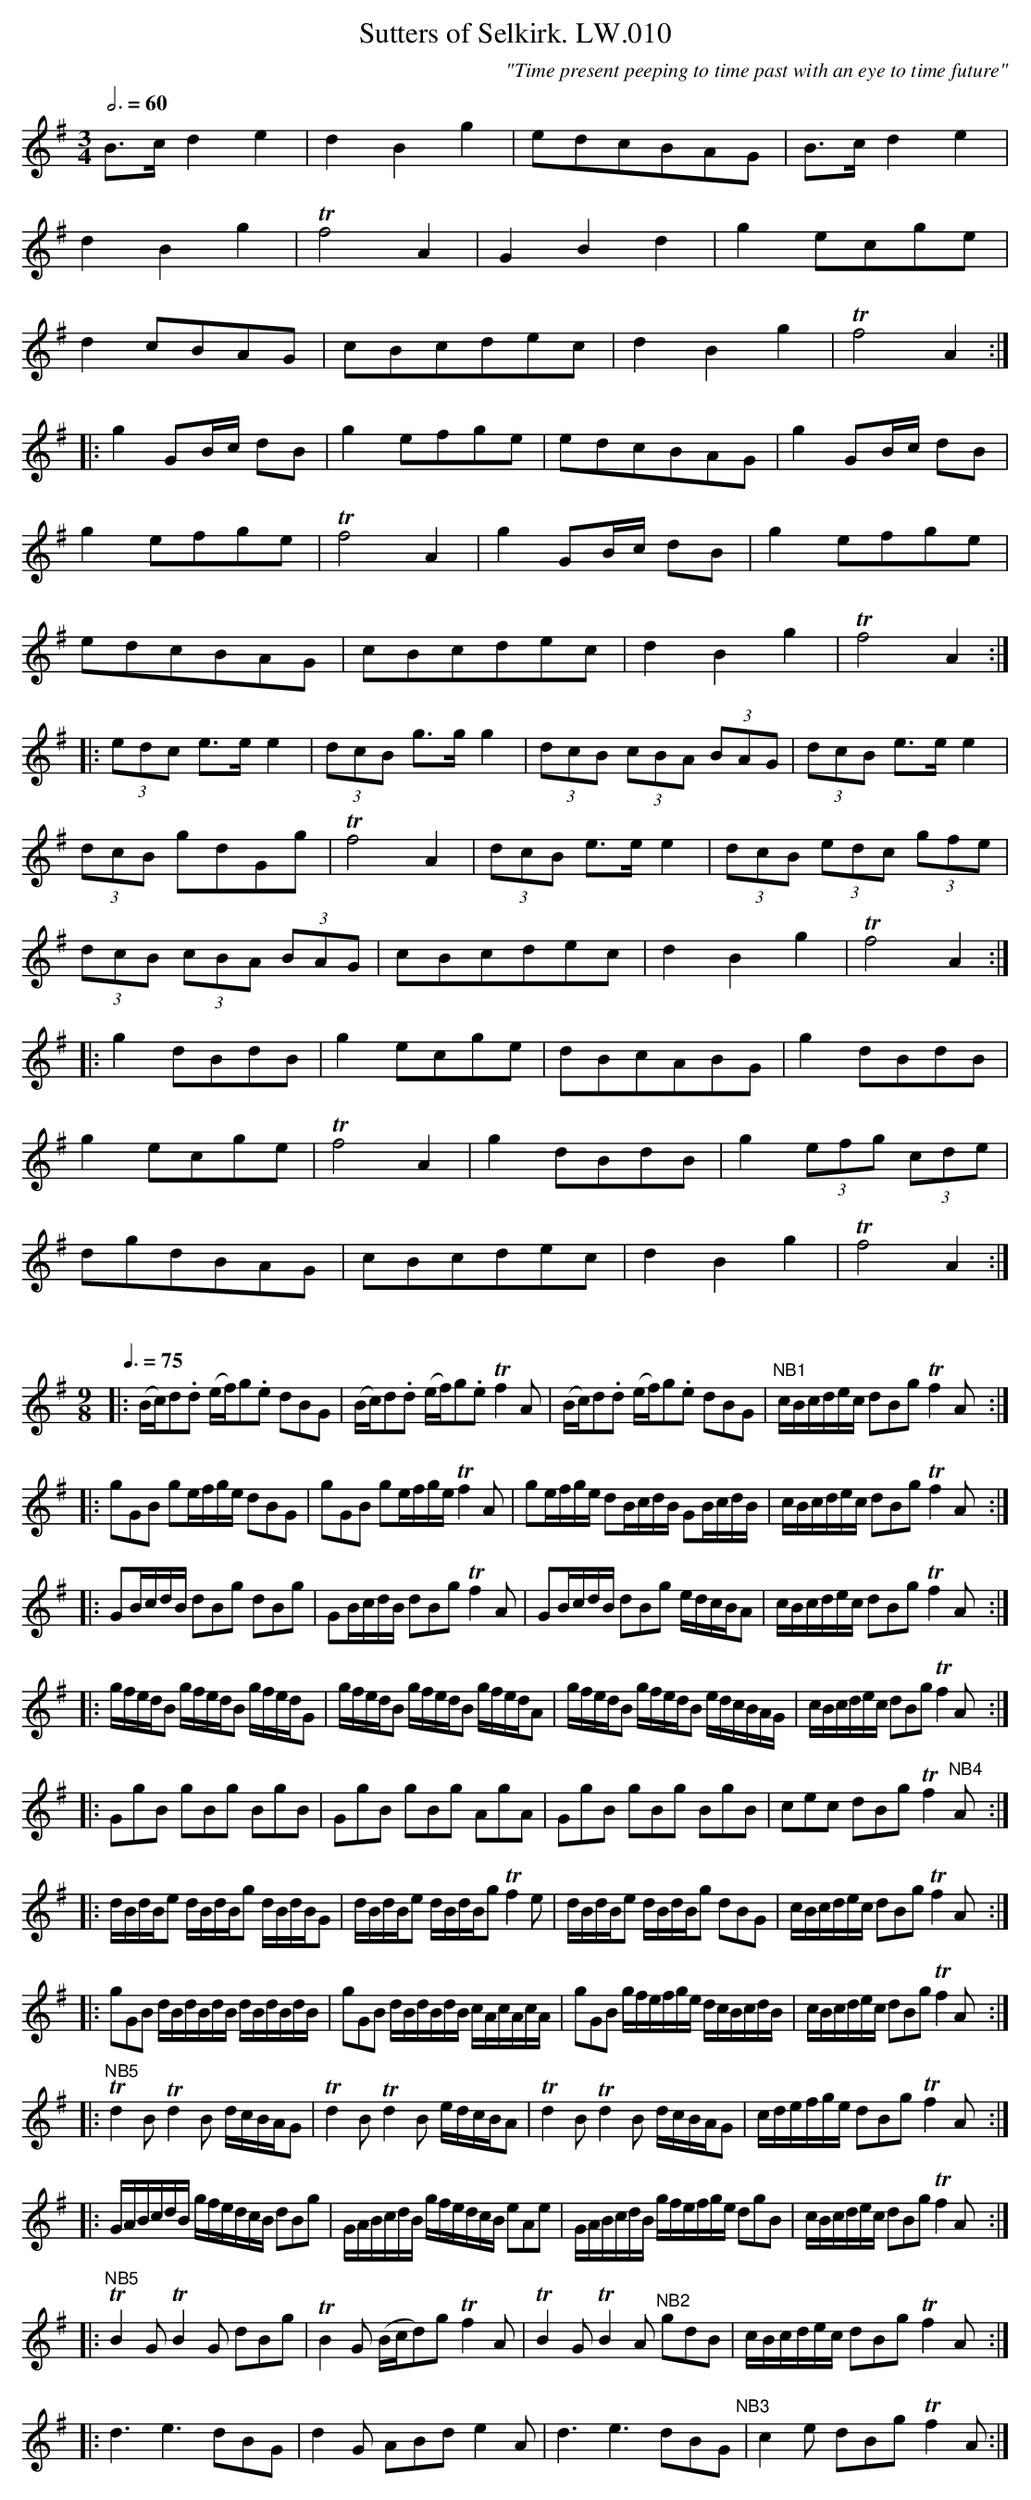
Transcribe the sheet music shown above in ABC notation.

X:1
T:Sutters of Selkirk. LW.010
M:3/4
L:1/8
Q:3/4=60
C:"Time present peeping to time past with an eye to time future"
K:G
B>c d2e2 | d2B2g2 | edcBAG | B>cd2e2 |
d2B2g2 | Tf4A2 | G2B2d2 | g2 ecge |
d2 cBAG | cBcdec | d2B2g2 | Tf4 A2:|
|:g2 GB/c/ dB | g2 efge | edcBAG | g2 GB/c/ dB |
g2 efge | Tf4A2 | g2 GB/c/ dB | g2 efge |
edcBAG | cBcdec | d2B2g2 | Tf4 A2:|
|:(3edc e>e e2 | (3dcB g>g g2 | (3dcB (3cBA (3BAG | (3dcB e>e e2 |
(3dcB gdGg | Tf4 A2 | (3dcB e>e e2 | (3dcB (3edc (3gfe |
(3dcB (3cBA (3BAG | cBcdec | d2B2g2 | Tf4A2:|
|:g2 dBdB | g2 ecge | dBcABG | g2 dBdB |
g2 ecge | Tf4 A2 | g2dBdB | g2 (3efg (3cde |
dgdBAG | cBcdec | d2 B2 g2 | Tf4 A2:|
M:9/8
Q:3/8=75
|:(B/c/)d.d (e/f/)g.e dBG | (B/c/)d.d (e/f/)g.e Tf2A | (B/c/)d.d (e/f/)g.e dBG | "NB1"c/B/c/d/e/c/ dBg Tf2A:|
|:gGB ge/f/g/e/ dBG | gGB ge/f/g/e/ Tf2A | ge/f/g/e/ dB/c/d/B/ GB/c/d/B/ | c/B/c/d/e/c/ dBg Tf2A:|
|:GB/c/d/B/ dBg dBg | GB/c/d/B/ dBg Tf2A | GB/c/d/B/ dBg e/d/c/B/A | c/B/c/d/e/c/ dBg Tf2A:|
|:g/f/e/d/B g/f/e/d/B g/f/e/d/G | g/f/e/d/B g/f/e/d/B g/f/e/d/A | \
g/f/e/d/B g/f/e/d/B e/d/c/B/A/G/ | c/B/c/d/e/c/ dBg Tf2A:|
|:GgB gBg BgB | GgB gBg AgA | GgB gBg BgB | cec dBg Tf2"^NB4"A:|
|:d/B/d/B/e d/B/d/B/g d/B/d/B/G | d/B/d/B/e d/B/d/B/g Tf2e | \
d/B/d/B/e d/B/d/B/g dBG | c/B/c/d/e/c/ dBg Tf2A :|
|:gGB d/B/d/B/d/B/ d/B/d/B/d/B/ | gGB d/B/d/B/d/B/ c/A/c/A/c/A/ | \
gGB g/f/e/f/g/e/ d/c/B/c/d/B/ | c/B/c/d/e/c/ dBg Tf2A :|
|:"^NB5"Td2B Td2B d/c/B/A/G | Td2B Td2B e/d/c/B/A | Td2B Td2B d/c/B/A/G | c/d/e/f/g/e/ dBg Tf2A:|
|:G/A/B/c/d/B/ g/f/e/d/c/B/ dBg | G/A/B/c/d/B/ g/f/e/d/c/B/ eAe | \
G/A/B/c/d/B/ g/f/e/f/g/e/ dgB | c/B/c/d/e/c/ dBg Tf2A:|
|:"^NB5"TB2G TB2G dBg | TB2G (B/c/d)g Tf2A |TB2G TB2A "NB2" gdB | c/B/c/d/e/c/ dBg Tf2A :|
|: d3 e3 dBG | d2G ABd e2A | d3 e3 dBG "NB3"| c2e dBg Tf2A:|
